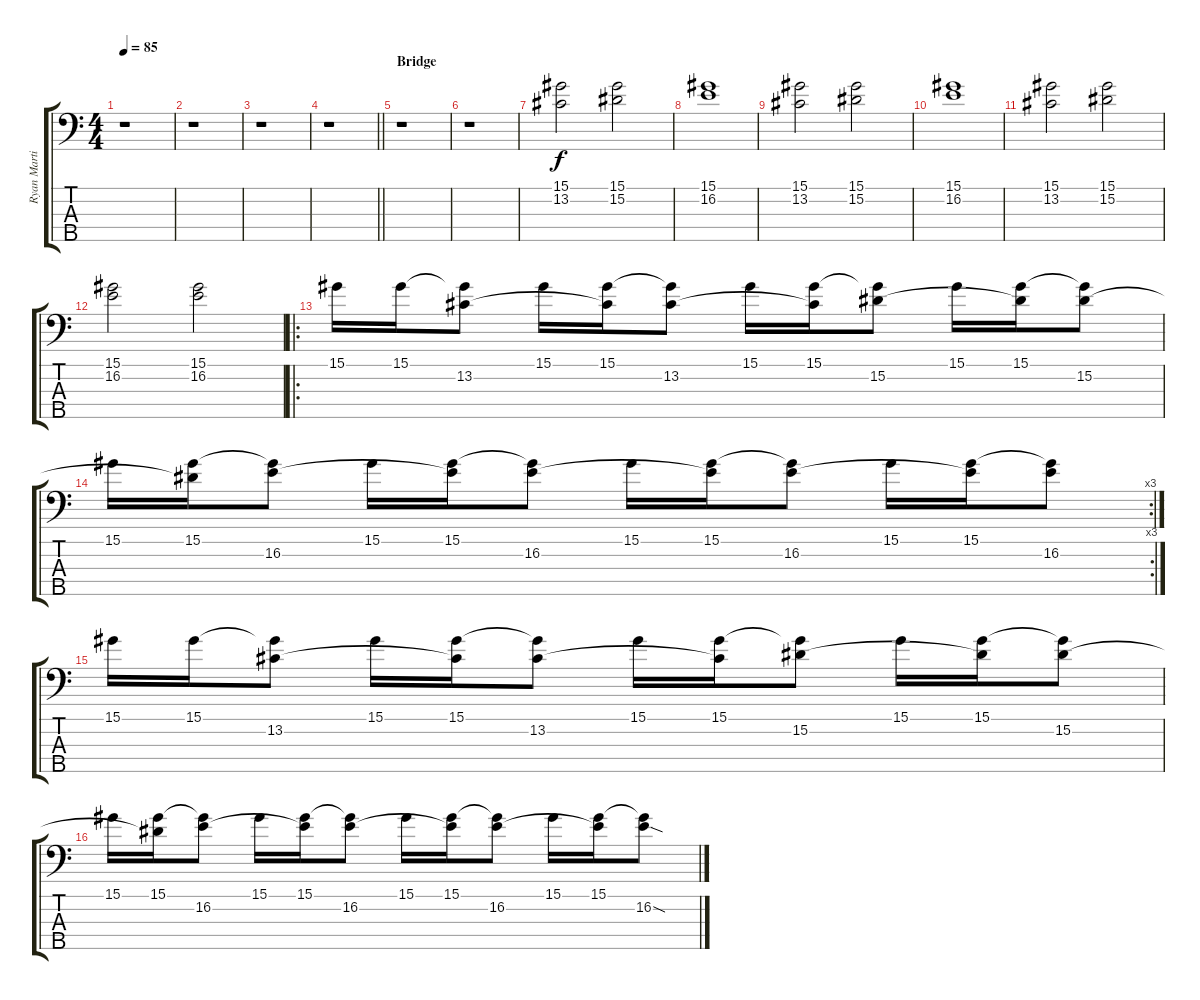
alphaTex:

\track ("Ryan Martinie " "Ryan Marti") {instrument electricbassfinger}
\staff {score tabs}
\tuning (F2 C2 G1 C1 G0) {hide}
\ts (4 4)
\tempo 85
\clef f4
\ks c
r.1{dy f} |
r.1 |
r.1 |
\barLineRight lightlight
r.1 |
\section ("" "Bridge")
r.1 |
r.1 |
(15.1 13.2).2 (15.1 15.2).2 |
(15.1 16.2).1 |
(15.1 13.2).2 (15.1 15.2).2 |
(15.1 16.2).1 |
(15.1 13.2).2 (15.1 15.2).2 |
(15.1 16.2).2 (15.1 16.2).2 |
\ro
15.1.16 15.1.16 (15.1{t} 13.2).8 15.1.16 (15.1 13.2{t}).16 (15.1{t} 13.2).8 15.1.16 (15.1 13.2{t}).16 (15.1{t} 15.2).8 15.1.16 (15.1 15.2{t}).16 (15.1{t} 15.2).8 |
\rc 3
15.1.16 (15.1 15.2{t}).16 (15.1{t} 16.2).8 15.1.16 (15.1 16.2{t}).16 (15.1{t} 16.2).8 15.1.16 (15.1 16.2{t}).16 (15.1{t} 16.2).8 15.1.16 (15.1 16.2{t}).16 (15.1{t} 16.2).8 |
15.1.16 15.1.16 (15.1{t} 13.2).8 15.1.16 (15.1 13.2{t}).16 (15.1{t} 13.2).8 15.1.16 (15.1 13.2{t}).16 (15.1{t} 15.2).8 15.1.16 (15.1 15.2{t}).16 (15.1{t} 15.2).8 |
15.1.16 (15.1 15.2{t}).16 (15.1{t} 16.2).8 15.1.16 (15.1 16.2{t}).16 (15.1{t} 16.2).8 15.1.16 (15.1 16.2{t}).16 (15.1{t} 16.2).8 15.1.16 (15.1 16.2{t}).16 (15.1{t} 16.2{sod}).8
